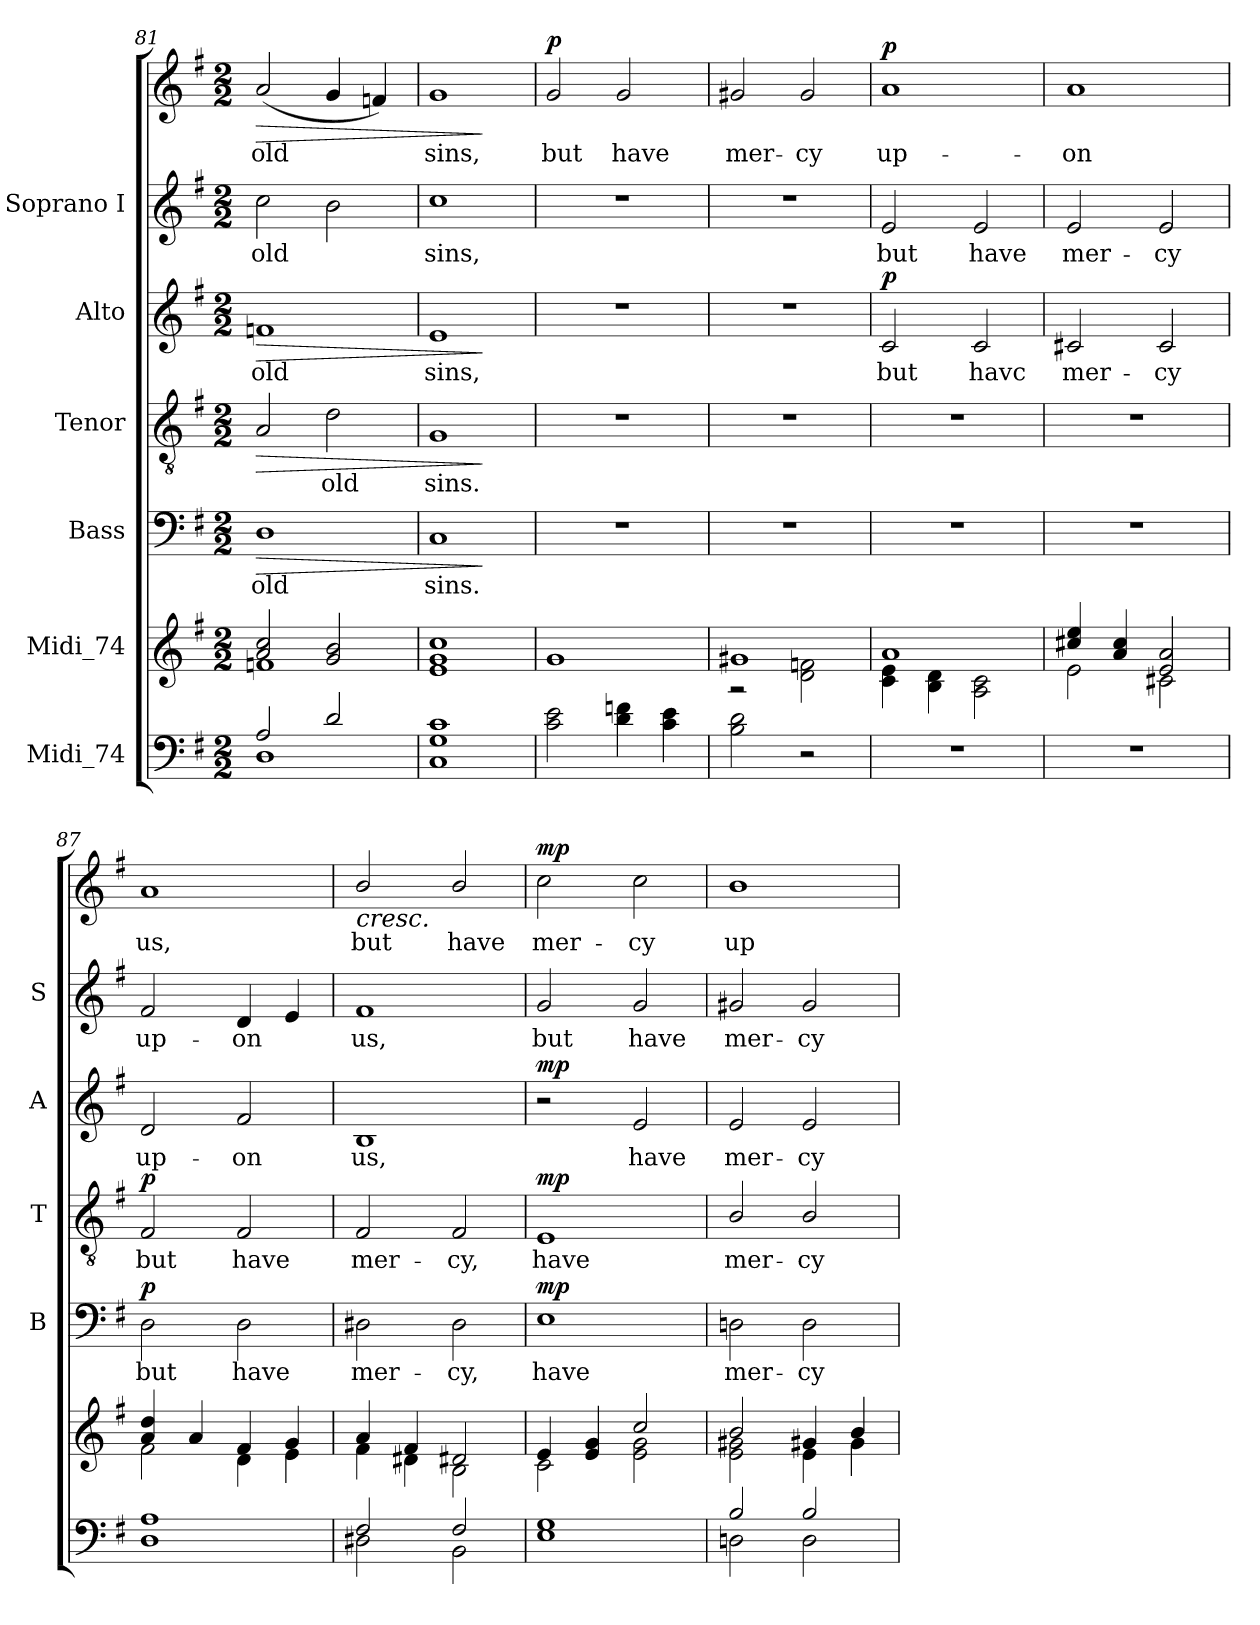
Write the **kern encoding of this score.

**kern	**kern	**kern	**text	**dynam	**kern	**text	**dynam	**kern	**text	**dynam	**kern	**text	**kern	**text	**dynam
*part6	*part5	*part4	*part4	*part4	*part3	*part3	*part3	*part2	*part2	*part2	*part1	*part1	*part1	*part1	*part1
*staff7	*staff6	*staff5	*staff5	*staff5	*staff4	*staff4	*staff4	*staff3	*staff3	*staff3	*staff2	*staff2	*staff1	*staff1	*staff1/2
*I"Midi_74	*I"Midi_74	*I"Bass	*	*	*I"Tenor	*	*	*I"Alto	*	*	*I"Soprano I	*	*	*	*
*	*	*I'B	*	*	*I'T	*	*	*I'A	*	*	*I'S	*	*	*	*
*clefF4	*clefG2	*clefF4	*	*	*clefGv2	*	*	*clefG2	*	*	*clefG2	*	*clefG2	*	*
*k[f#]	*k[f#]	*k[f#]	*	*	*k[f#]	*	*	*k[f#]	*	*	*k[f#]	*	*k[f#]	*	*
*G:	*G:	*G:	*	*	*G:	*	*	*G:	*	*	*G:	*	*G:	*	*
*M2/2	*M2/2	*M2/2	*	*	*M2/2	*	*	*M2/2	*	*	*M2/2	*	*M2/2	*	*
=81	=81	=81	=81	=81	=81	=81	=81	=81	=81	=81	=81	=81	=81	=81	=81
*^	*^	*	*	*	*	*	*	*	*	*	*	*	*	*	*
!	!	!	!	!	!LO:LY:b	!LO:HP:b	!	!	!LO:HP:b	!	!LO:LY:b	!LO:HP:b	!	!LO:LY:b	!	!LO:LY:b	!LO:HP:b
2A/	1D\	2a/ 2cc/	1fn\	1D	old	>	2A	.	>	1fn	old	>	2cc	old	(<2a	old	>
!	!	!	!	!	!	!	!	!LO:LY:b	!	!	!	!	!	!	!	!	!
2d/	.	2g/ 2b/	.	.	.	.	2d	old	.	.	.	.	2b	.	4g	.	.
.	.	.	.	.	.	.	.	.	.	.	.	.	.	.	4fn)	.	.
=82	=82	=82	=82	=82	=82	=82	=82	=82	=82	=82	=82	=82	=82	=82	=82	=82	=82
!	!	!	!	!	!LO:LY:b	!	!	!LO:LY:b	!	!	!LO:LY:b	!	!	!LO:LY:b	!	!LO:LY:b	!
1G/ 1c/	1C\	1cc/	1e\ 1g\	1C	sins.	.	1G	sins.	.	1e	sins,	.	1cc	sins,	1g	sins,	.
*v	*v	*	*	*	*	*	*	*	*	*	*	*	*	*	*	*	*
*	*v	*v	*	*	*	*	*	*	*	*	*	*	*	*	*	*
.	.	.	.	]	.	.	]	.	.	]	.	.	.	.	]
=83	=83	=83	=83	=83	=83	=83	=83	=83	=83	=83	=83	=83	=83	=83	=83
*^	*^	*	*	*	*	*	*	*	*	*	*	*	*	*	*
!	!	!	!	!	!	!	!	!	!	!	!	!	!	!	!	!LO:LY:b	!LO:DY:b
2c\ 2e\	2ryy	1g/	2ryy	1r	.	.	1r	.	.	1r	.	.	1r	.	2g	but	p
!	!	!	!	!	!	!	!	!	!	!	!	!	!	!	!	!LO:LY:b	!
4d\ 4fn\	2ryy	.	2ryy	.	.	.	.	.	.	.	.	.	.	.	2g	have	.
4c\ 4e\	.	.	.	.	.	.	.	.	.	.	.	.	.	.	.	.	.
=84	=84	=84	=84	=84	=84	=84	=84	=84	=84	=84	=84	=84	=84	=84	=84	=84	=84
!	!	!	!	!	!	!	!	!	!	!	!	!	!	!	!	!LO:LY:b	!
2B\ 2d\	2ryy	1g#X/	2r	1r	.	.	1r	.	.	1r	.	.	1r	.	2g#X	mer-	.
!	!	!	!	!	!	!	!	!	!	!	!	!	!	!	!	!LO:LY:b	!
2r	2ryy	.	2d\ 2fn\	.	.	.	.	.	.	.	.	.	.	.	2g#	-cy	.
=85	=85	=85	=85	=85	=85	=85	=85	=85	=85	=85	=85	=85	=85	=85	=85	=85	=85
!	!	!	!	!	!	!	!	!	!	!	!LO:LY:b	!LO:DY:b	!	!LO:LY:b	!	!LO:LY:b	!LO:DY:b=2
1r	2ryy	1a/	4c\ 4e\	1r	.	.	1r	.	.	2c	but	p	2e	-but	1a	up-	p
.	.	.	4B\ 4d\	.	.	.	.	.	.	.	.	.	.	.	.	.	.
!	!	!	!	!	!	!	!	!	!	!	!LO:LY:b	!	!	!LO:LY:b	!	!	!
.	2ryy	.	2A\ 2c\	.	.	.	.	.	.	2c	havc	.	2e	have	.	.	.
=86	=86	=86	=86	=86	=86	=86	=86	=86	=86	=86	=86	=86	=86	=86	=86	=86	=86
!	!	!	!	!	!	!	!	!	!	!	!LO:LY:b	!	!	!LO:LY:b	!	!LO:LY:b	!
1r	2ryy	4cc#X/ 4ee/	2e\	1r	.	.	1r	.	.	2c#X	mer-	.	2e	mer-	1a	on	.
.	.	4a/ 4cc#/	.	.	.	.	.	.	.	.	.	.	.	.	.	.	.
!	!	!	!	!	!	!	!	!	!	!	!LO:LY:b	!	!	!LO:LY:b	!	!	!
.	2ryy	2e/ 2a/	2c#X\	.	.	.	.	.	.	2c#	-cy	.	2e	-cy	.	.	.
=87	=87	=87	=87	=87	=87	=87	=87	=87	=87	=87	=87	=87	=87	=87	=87	=87	=87
!	!	!	!	!	!LO:LY:b	!LO:DY:b	!	!LO:LY:b	!LO:DY:b	!	!LO:LY:b	!	!	!LO:LY:b	!	!LO:LY:b	!
1A/	1D\	4a/ 4dd/	2f#\	2D	but	p	2F#	but	p	2d	up-	.	2f#	up-	1a	us,	.
.	.	4a/	.	.	.	.	.	.	.	.	.	.	.	.	.	.	.
!	!	!	!	!	!LO:LY:b	!	!	!LO:LY:b	!	!	!LO:LY:b	!	!	!LO:LY:b	!	!	!
.	.	4f#/	4d\	2D	have	.	2F#	have	.	2f#	-on	.	4d	-on	.	.	.
.	.	4g/	4e\	.	.	.	.	.	.	.	.	.	4e	.	.	.	.
=88	=88	=88	=88	=88	=88	=88	=88	=88	=88	=88	=88	=88	=88	=88	=88	=88	=88
!	!	!	!	!	!LO:LY:b	!	!	!LO:LY:b	!	!	!LO:LY:b	!	!	!LO:LY:b	!	!LO:LY:b	!LO:HP:b
2F#/	2D#X\	4a/	4f#\	2D#X	mer-	.	2F#	mer-	.	1B	us,	.	1f#	us,	2b/	but	<
.	.	4f#/	4d#X\	.	.	.	.	.	.	.	.	.	.	.	.	.	.
!	!	!	!	!	!LO:LY:b	!	!	!LO:LY:b	!	!	!	!	!	!	!	!LO:LY:b	!
2F#/	2BB\	2d#X/	2B\	2D#	-cy,	.	2F#	-cy,	.	.	.	.	.	.	2b/	have	.
=89	=89	=89	=89	=89	=89	=89	=89	=89	=89	=89	=89	=89	=89	=89	=89	=89	=89
!	!	!	!	!	!LO:LY:b	!LO:DY:b	!	!LO:LY:b	!LO:DY:b	!	!	!LO:DY:b	!	!LO:LY:b	!	!LO:LY:b	!LO:DY:b=2
1G/	1E\	4e/	2c\	1E	have	mp	1E	have	mp	2r	.	mp	2g	but	2cc	mer-	mp
.	.	4e/ 4g/	.	.	.	.	.	.	.	.	.	.	.	.	.	.	.
!	!	!	!	!	!	!	!	!	!	!	!LO:LY:b	!	!	!LO:LY:b	!	!LO:LY:b	!
.	.	2cc/	2e\ 2g\	.	.	.	.	.	.	2e	have	.	2g	have	2cc	-cy	.
=90	=90	=90	=90	=90	=90	=90	=90	=90	=90	=90	=90	=90	=90	=90	=90	=90	=90
!	!	!	!	!	!LO:LY:b	!	!	!LO:LY:b	!	!	!LO:LY:b	!	!	!LO:LY:b	!	!LO:LY:b	!
2B/	2Dn\	2b/	2e\ 2g#X\	2Dn	mer-	.	2B/	mer-	.	2e	mer-	.	2g#X	-mer-	1b	up-	.
!	!	!	!	!	!LO:LY:b	!	!	!LO:LY:b	!	!	!LO:LY:b	!	!	!LO:LY:b	!	!	!
2B/	2D\	4g#X/	4e\	2D	-cy	.	2B/	-cy	.	2e	-cy	.	2g#	-cy	.	.	.
.	.	4b/	4g#\	.	.	.	.	.	.	.	.	.	.	.	.	.	.
*v	*v	*	*	*	*	*	*	*	*	*	*	*	*	*	*	*	*
*	*v	*v	*	*	*	*	*	*	*	*	*	*	*	*	*	*
.	.	.	.	.	.	.	.	.	.	.	.	.	.	.	[
=	=	=	=	=	=	=	=	=	=	=	=	=	=	=	=
*-	*-	*-	*-	*-	*-	*-	*-	*-	*-	*-	*-	*-	*-	*-	*-
